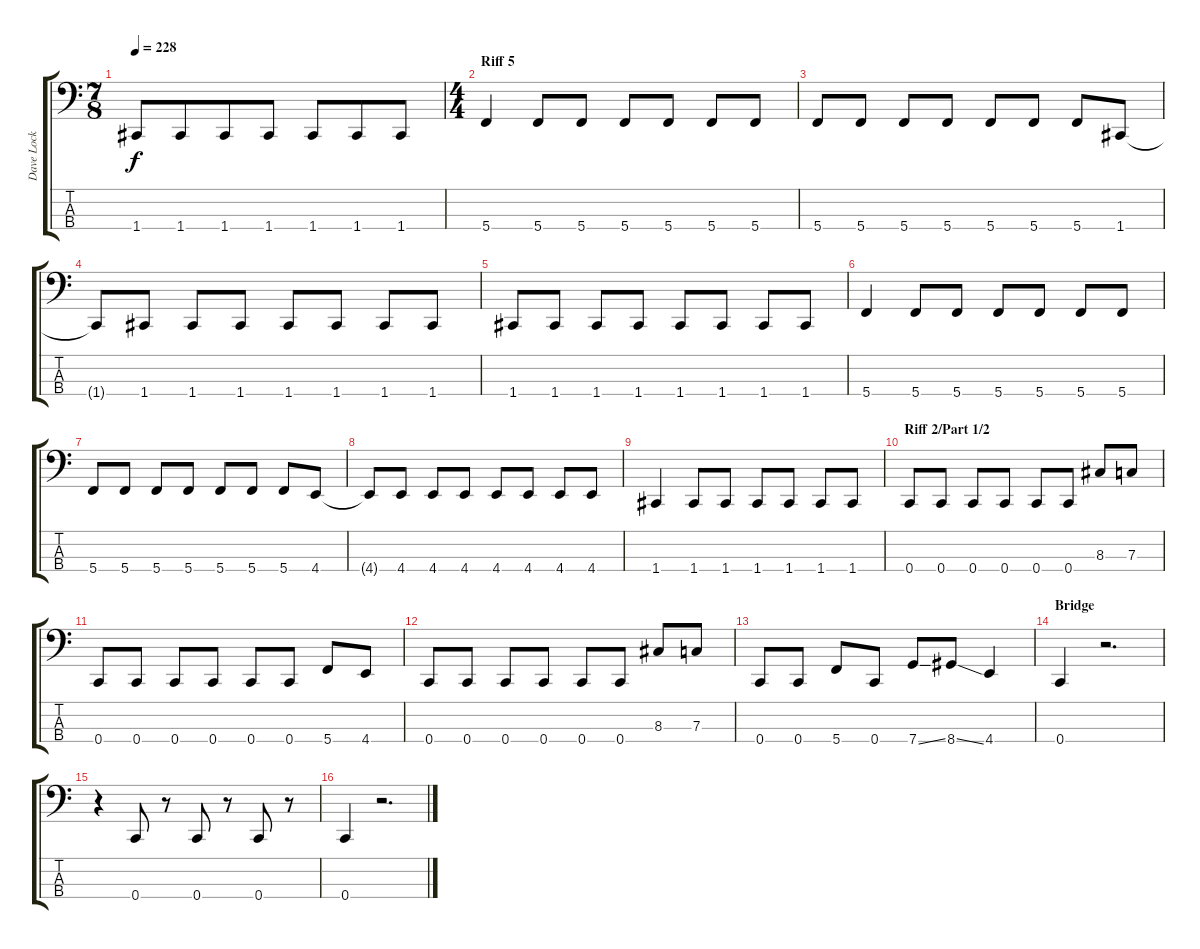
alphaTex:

\track ("Dave Lock (Bass)" "Dave Lock ") {instrument electricbasspick}
\staff {score tabs}
\tuning (Eb2 Bb1 F1 C1) {hide}
\ts (7 8)
\tempo 228
\clef f4
\ks c
1.4{t}.8{dy f} 1.4.8 1.4.8 1.4.8 1.4.8 1.4.8 1.4.8 |
\ts (4 4)
\section ("" "Riff 5")
5.4.4 5.4.8 5.4.8 5.4.8 5.4.8 5.4.8 5.4.8 |
5.4.8 5.4.8 5.4.8 5.4.8 5.4.8 5.4.8 5.4.8 1.4.8 |
1.4{t}.8 1.4.8 1.4.8 1.4.8 1.4.8 1.4.8 1.4.8 1.4.8 |
1.4.8 1.4.8 1.4.8 1.4.8 1.4.8 1.4.8 1.4.8 1.4.8 |
5.4.4 5.4.8 5.4.8 5.4.8 5.4.8 5.4.8 5.4.8 |
5.4.8 5.4.8 5.4.8 5.4.8 5.4.8 5.4.8 5.4.8 4.4.8 |
4.4{t}.8 4.4.8 4.4.8 4.4.8 4.4.8 4.4.8 4.4.8 4.4.8 |
1.4.4 1.4.8 1.4.8 1.4.8 1.4.8 1.4.8 1.4.8 |
\section ("" "Riff 2/Part 1/2")
0.4.8 0.4.8 0.4.8 0.4.8 0.4.8 0.4.8 8.3.8 7.3.8 |
0.4.8 0.4.8 0.4.8 0.4.8 0.4.8 0.4.8 5.4.8 4.4.8 |
0.4.8 0.4.8 0.4.8 0.4.8 0.4.8 0.4.8 8.3.8 7.3.8 |
0.4.8 0.4.8 5.4.8 0.4.8 7.4{ss}.8 8.4{ss}.8 4.4.4 |
\section ("" "Bridge")
0.4.4 r.2{d} |
r.4 0.4.8 r.8 0.4.8 r.8 0.4.8 r.8 |
0.4.4 r.2{d}
